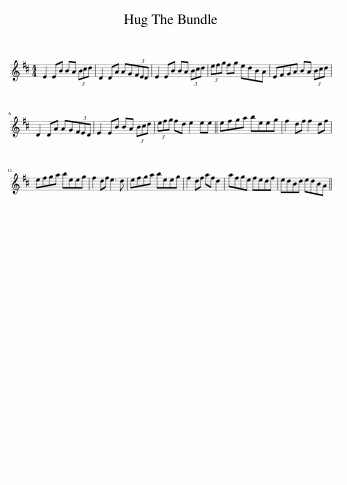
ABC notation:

X:1
L:1/8
M:4/4
I:linebreak $
K:D
V:1 treble
V:1
 E2 EB BA (3Bcd | D2 DA AG(3FED | E2 EB BA (3Bcd | (3efg fg edBA | EFGA BA (3Bcd |$ %5
 D2 DA AG(3FED | E2 EB BA (3Bcd | (3efg fd e2 ee || efga beeg | f2 df f2 df |$ %10
 efga beeg | f2 df e3 d | efga beeg | f2 df af d2 | afge fedf | %15
 edBd edBA || %16
